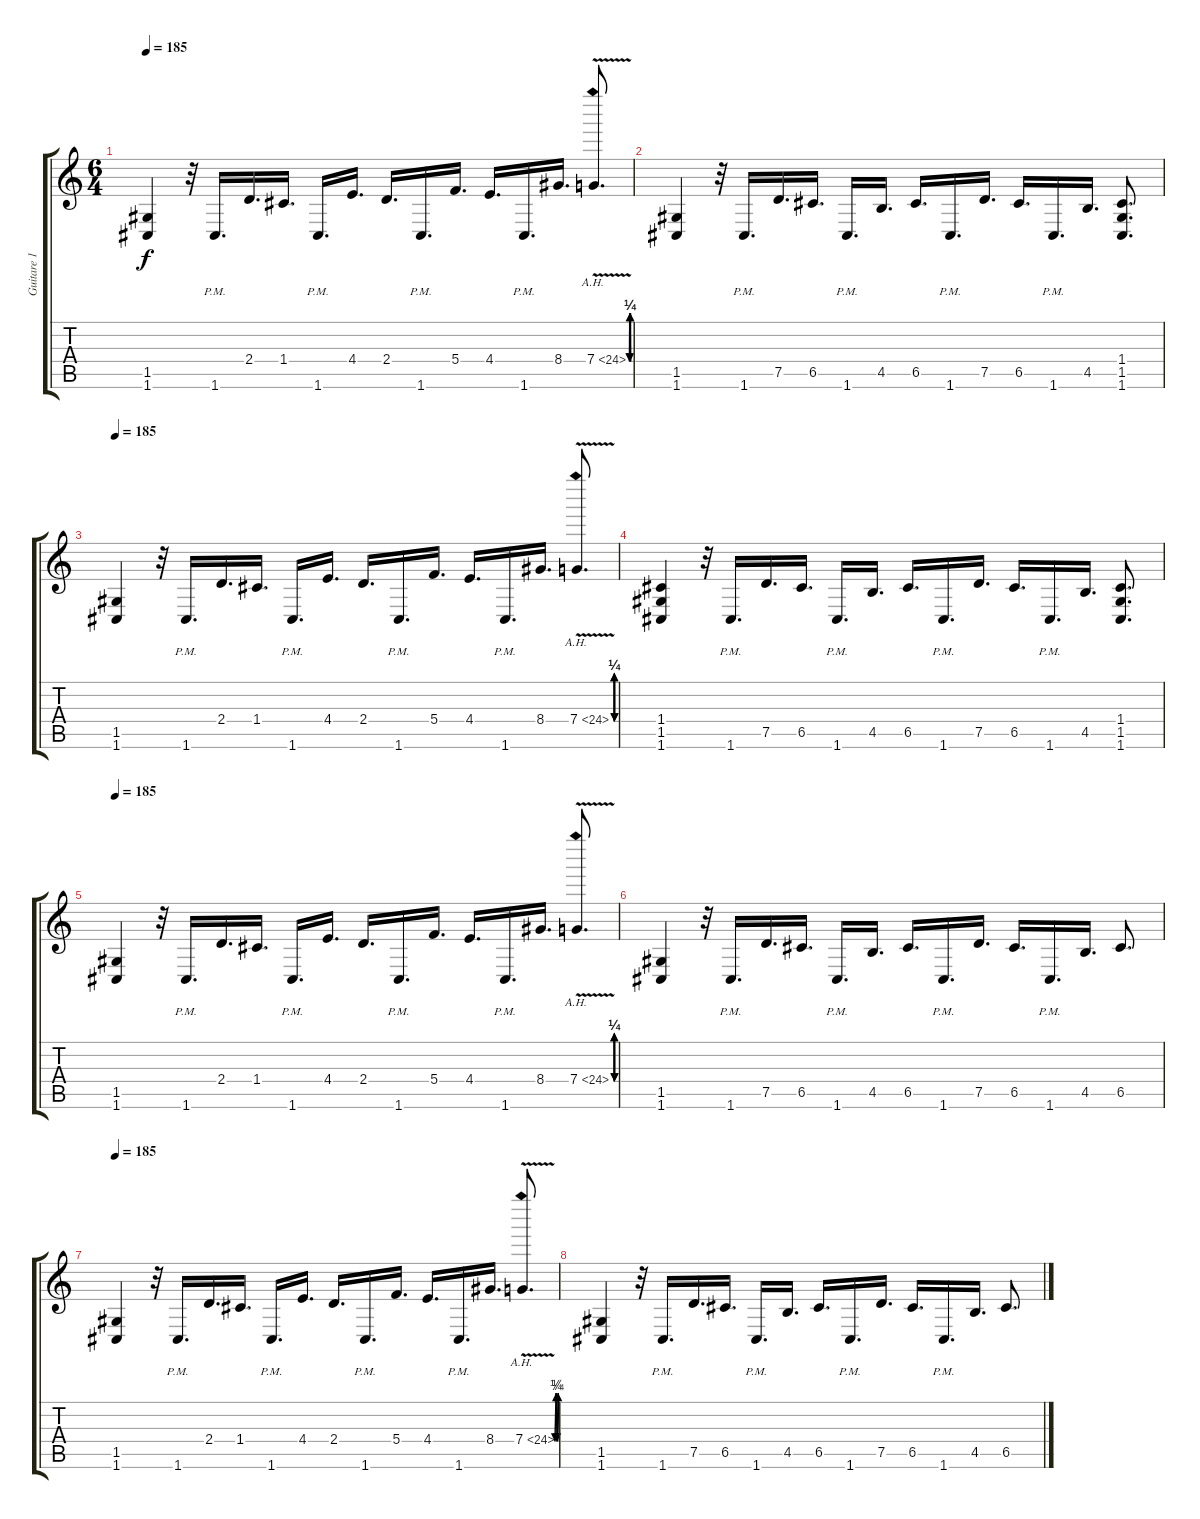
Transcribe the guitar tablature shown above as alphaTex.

\track ("Guitare 1" "Guitare 1") {instrument distortionguitar}
\staff {score tabs}
\tuning (D4 A3 F3 C3 G2 C2) {hide}
\ts (6 4)
\tempo 185
\clef g2
\ks c
(1.5 1.6).4{dy f} r.32 1.6{pm}.16{d} 2.4.16{d} 1.4.16{d} 1.6{pm}.16{d} 4.4.16{d} 2.4.16{d} 1.6{pm}.16{d} 5.4.16{d} 4.4.16{d} 1.6{pm}.16{d} 8.4.16{d} 7.4{be (custom 0 0 15 1 30 0 44 1 60 0) ah 17 v}.8{d} |
(1.5 1.6).4 r.32 1.6{pm}.16{d} 7.5.16{d} 6.5.16{d} 1.6{pm}.16{d} 4.5.16{d} 6.5.16{d} 1.6{pm}.16{d} 7.5.16{d} 6.5.16{d} 1.6{pm}.16{d} 4.5.16{d} (1.4 1.5 1.6).8{d} |
\tempo 185
(1.5 1.6).4 r.32 1.6{pm}.16{d} 2.4.16{d} 1.4.16{d} 1.6{pm}.16{d} 4.4.16{d} 2.4.16{d} 1.6{pm}.16{d} 5.4.16{d} 4.4.16{d} 1.6{pm}.16{d} 8.4.16{d} 7.4{be (custom 0 0 15 1 30 0 44 1 60 0) ah 17 v}.8{d} |
(1.4 1.5 1.6).4 r.32 1.6{pm}.16{d} 7.5.16{d} 6.5.16{d} 1.6{pm}.16{d} 4.5.16{d} 6.5.16{d} 1.6{pm}.16{d} 7.5.16{d} 6.5.16{d} 1.6{pm}.16{d} 4.5.16{d} (1.4 1.5 1.6).8{d} |
\tempo 185
(1.5 1.6).4 r.32 1.6{pm}.16{d} 2.4.16{d} 1.4.16{d} 1.6{pm}.16{d} 4.4.16{d} 2.4.16{d} 1.6{pm}.16{d} 5.4.16{d} 4.4.16{d} 1.6{pm}.16{d} 8.4.16{d} 7.4{be (custom 0 0 15 1 30 0 44 1 60 0) ah 17 v}.8{d} |
(1.5 1.6).4 r.32 1.6{pm}.16{d} 7.5.16{d} 6.5.16{d} 1.6{pm}.16{d} 4.5.16{d} 6.5.16{d} 1.6{pm}.16{d} 7.5.16{d} 6.5.16{d} 1.6{pm}.16{d} 4.5.16{d} 6.5.8{d} |
\tempo 185
(1.5 1.6).4 r.32 1.6{pm}.16{d} 2.4.16{d} 1.4.16{d} 1.6{pm}.16{d} 4.4.16{d} 2.4.16{d} 1.6{pm}.16{d} 5.4.16{d} 4.4.16{d} 1.6{pm}.16{d} 8.4.16{d} 7.4{be (custom 0 0 15 1 30 0 44 1 60 0) ah 17 v}.8{d} |
(1.5 1.6).4 r.32 1.6{pm}.16{d} 7.5.16{d} 6.5.16{d} 1.6{pm}.16{d} 4.5.16{d} 6.5.16{d} 1.6{pm}.16{d} 7.5.16{d} 6.5.16{d} 1.6{pm}.16{d} 4.5.16{d} 6.5.8{d}
